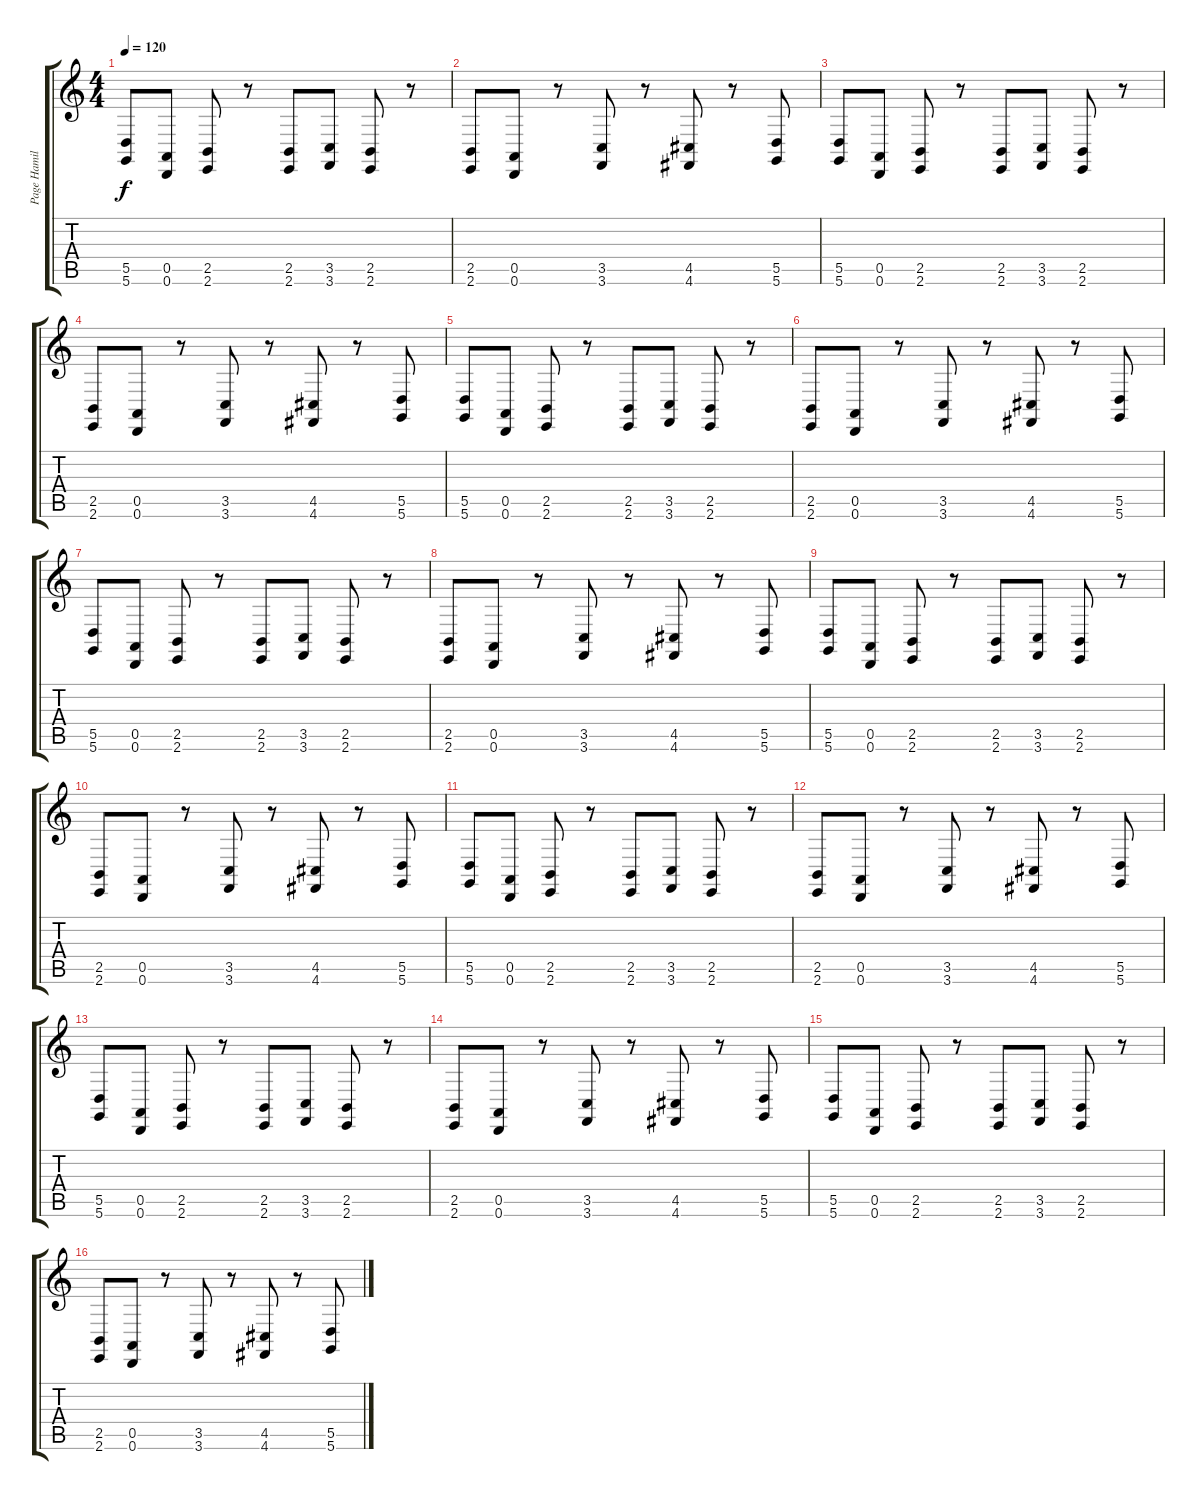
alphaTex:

\track ("Page Hamilton" "Page Hamil") {instrument lead3calliope}
\staff {score tabs}
\tuning (E4 B3 G3 D3 A2 D2) {hide}
\ts (4 4)
\tempo 120
\clef g2
\ks c
(5.5 5.6).8{dy f} (0.5 0.6).8 (2.5 2.6).8 r.8 (2.5 2.6).8 (3.5 3.6).8 (2.5 2.6).8 r.8 |
(2.5 2.6).8 (0.5 0.6).8 r.8 (3.5 3.6).8 r.8 (4.5 4.6).8 r.8 (5.5 5.6).8 |
(5.5 5.6).8 (0.5 0.6).8 (2.5 2.6).8 r.8 (2.5 2.6).8 (3.5 3.6).8 (2.5 2.6).8 r.8 |
(2.5 2.6).8 (0.5 0.6).8 r.8 (3.5 3.6).8 r.8 (4.5 4.6).8 r.8 (5.5 5.6).8 |
(5.5 5.6).8 (0.5 0.6).8 (2.5 2.6).8 r.8 (2.5 2.6).8 (3.5 3.6).8 (2.5 2.6).8 r.8 |
(2.5 2.6).8 (0.5 0.6).8 r.8 (3.5 3.6).8 r.8 (4.5 4.6).8 r.8 (5.5 5.6).8 |
(5.5 5.6).8 (0.5 0.6).8 (2.5 2.6).8 r.8 (2.5 2.6).8 (3.5 3.6).8 (2.5 2.6).8 r.8 |
(2.5 2.6).8 (0.5 0.6).8 r.8 (3.5 3.6).8 r.8 (4.5 4.6).8 r.8 (5.5 5.6).8 |
(5.5 5.6).8 (0.5 0.6).8 (2.5 2.6).8 r.8 (2.5 2.6).8 (3.5 3.6).8 (2.5 2.6).8 r.8 |
(2.5 2.6).8 (0.5 0.6).8 r.8 (3.5 3.6).8 r.8 (4.5 4.6).8 r.8 (5.5 5.6).8 |
(5.5 5.6).8 (0.5 0.6).8 (2.5 2.6).8 r.8 (2.5 2.6).8 (3.5 3.6).8 (2.5 2.6).8 r.8 |
(2.5 2.6).8 (0.5 0.6).8 r.8 (3.5 3.6).8 r.8 (4.5 4.6).8 r.8 (5.5 5.6).8 |
(5.5 5.6).8 (0.5 0.6).8 (2.5 2.6).8 r.8 (2.5 2.6).8 (3.5 3.6).8 (2.5 2.6).8 r.8 |
(2.5 2.6).8 (0.5 0.6).8 r.8 (3.5 3.6).8 r.8 (4.5 4.6).8 r.8 (5.5 5.6).8 |
(5.5 5.6).8 (0.5 0.6).8 (2.5 2.6).8 r.8 (2.5 2.6).8 (3.5 3.6).8 (2.5 2.6).8 r.8 |
(2.5 2.6).8 (0.5 0.6).8 r.8 (3.5 3.6).8 r.8 (4.5 4.6).8 r.8 (5.5 5.6).8
